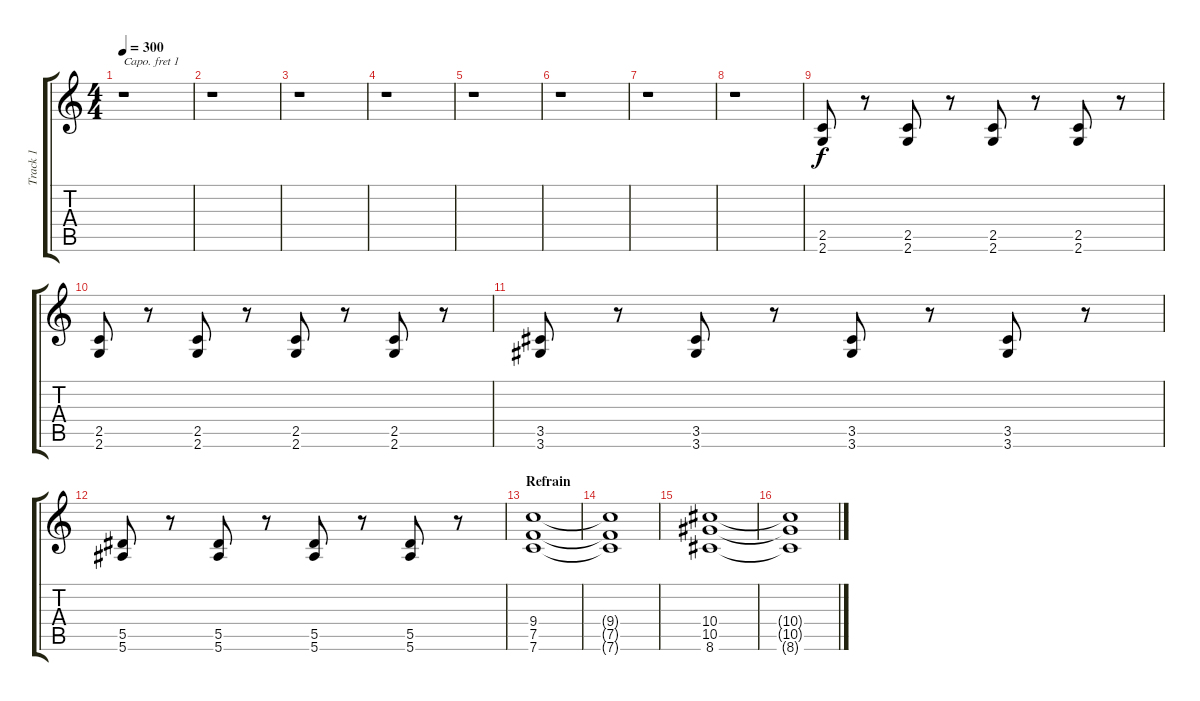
\track ("Track 1" "Track 1") {instrument overdrivenguitar}
\staff {score tabs}
\capo 1
\tuning (E4 B3 G3 D3 A2 E2) {hide}
\ts (4 4)
\tempo 300
\clef g2
\ks c
r.1{dy f} |
r.1 |
r.1 |
r.1 |
r.1 |
r.1 |
r.1 |
r.1 |
(2.5 2.6).8 r.8 (2.5 2.6).8 r.8 (2.5 2.6).8 r.8 (2.5 2.6).8 r.8 |
(2.5 2.6).8 r.8 (2.5 2.6).8 r.8 (2.5 2.6).8 r.8 (2.5 2.6).8 r.8 |
(3.5 3.6).8 r.8 (3.5 3.6).8 r.8 (3.5 3.6).8 r.8 (3.5 3.6).8 r.8 |
(5.5 5.6).8 r.8 (5.5 5.6).8 r.8 (5.5 5.6).8 r.8 (5.5 5.6).8 r.8 |
\section ("" "Refrain")
(9.4 7.5 7.6).1 |
(9.4{t} 7.5{t} 7.6{t}).1 |
(10.4 10.5 8.6).1 |
(10.4{t} 10.5{t} 8.6{t}).1
